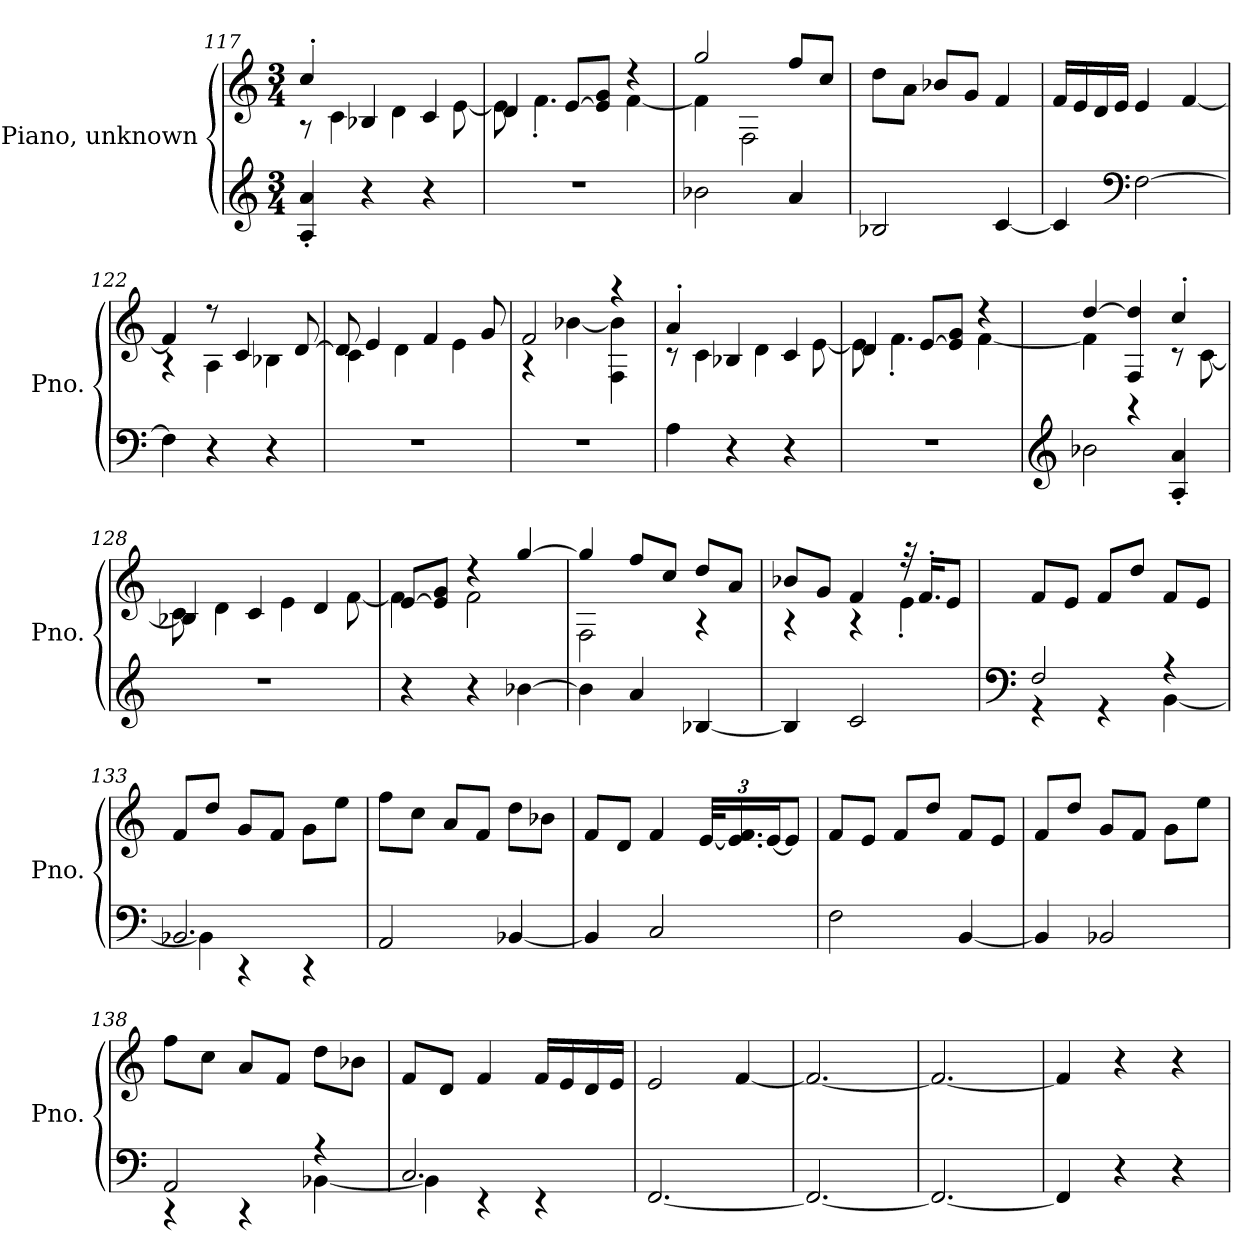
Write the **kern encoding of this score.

**kern	**kern
*part1	*part1
*staff2	*staff1
*I"Piano, unknown	*
*I'Pno.	*
!!LO:LB:g=z
*clefG2	*clefG2
*k[]	*k[]
*M3/4	*M3/4
=117	=117
*	*^
4A/' 4a/'	4cc'/	8r
.	.	4c\
4r	4B-X/	.
.	.	4d\
4r	4c/	.
.	.	[8e\
=118	=118	=118
2.r	4d/	8e\]
.	.	4.f'\
.	[8e/L	.
.	8e/] 8g/J	.
.	4r	[4f\
=119	=119	=119
2b-X\	2gg/	4f\]
.	.	2F\
4a/	8ff/L	.
.	8cc/J	.
*	*v	*v
=120	=120
2B-X/	8dd\L
.	8a\J
.	8b-X/L
.	8g/J
[4c/	4f/
=121	=121
4c/]	16f/LL
.	16e/
.	16d/
.	16e/JJ
*clefF4	*
[2F\	4e/
.	[4f/
=122	=122
*	*^
4F\]	4f/]	4r
4r	8r	4A\
.	4c/	.
4r	.	4B-X\
.	[8d/	.
!!LO:LB:g=z	!!
=123	=123	=123
2.r	8d/]	4c\
.	4e/	.
.	.	4d\
.	4f/	.
.	.	4e\
.	8g/	.
=124	=124	=124
2.r	2f/	4r
.	.	[4b-X\
.	4r	4F\ 4b-\]
=125	=125	=125
4A\	4a'/	8r
.	.	4c\
4r	4B-X/	.
.	.	4d\
4r	4c/	.
.	.	[8e\
=126	=126	=126
2.r	4d/	8e\]
.	.	4.f'\
.	[8e/L	.
.	8e/] 8g/J	.
.	4r	[4f\
=127	=127	=127
*clefG2	*	*
2b-X\	[4dd/	4f\]
.	4F/ 4dd/]	4r
4A/' 4a/'	4cc'/	8r
.	.	[8c\
=128	=128	=128
2.r	4B-X/	8c\]
.	.	4d\
.	4c/	.
.	.	4e\
.	4d/	.
.	.	[8f\
!!LO:LB:g=z	!!
=129	=129	=129
4r	[8e/L	4f\]
.	8e/] 8g/J	.
4r	4r	2f\
[4b-X\	[4gg/	.
=130	=130	=130
4b-\]	4gg/]	2F\
4a/	8ff/L	.
.	8cc/J	.
[4B-X/	8dd/L	4r
.	8a/J	.
=131	=131	=131
4B-/]	8b-X/L	4r
.	8g/J	.
2c/	4f/	4r
.	32r	4e'\
.	16.f'/KL	.
.	8e/J	.
*	*v	*v
=132	=132
*clefF4	*
*^	*
2F/	4r	8f/L
.	.	8e/J
.	4r	8f/L
.	.	8dd/J
4r	[4BB\	8f/L
.	.	8e/J
=133	=133	=133
2.BB-X/	4BB\]	8f/L
.	.	8dd/J
.	4r	8g/L
.	.	8f/J
.	4r	8g\L
.	.	8ee\J
*v	*v	*
=134	=134
2AA/	8ff\L
.	8cc\J
.	8a/L
.	8f/J
[4BB-X/	8dd\L
.	8b-X\J
!!LO:PB:g=z
=135	=135
4BB-/]	8f/L
.	8d/J
2C/	4f/
*	*Xbrackettup
.	[48e/KLL
.	24.e/] 24.f/
.	[24e/J
.	8e/J]
=136	=136
2F\	8f/L
.	8e/J
.	8f/L
.	8dd/J
[4BB/	8f/L
.	8e/J
=137	=137
4BB/]	8f/L
.	8dd/J
2BB-X/	8g/L
.	8f/J
.	8g\L
.	8ee\J
=138	=138
*^	*
2AA/	4r	8ff\L
.	.	8cc\J
.	4r	8a/L
.	.	8f/J
4r	[4BB-X\	8dd\L
.	.	8b-X\J
=139	=139	=139
2.C/	4BB-\]	8f/L
.	.	8d/J
.	4r	4f/
.	4r	16f/LL
.	.	16e/
.	.	16d/
.	.	16e/JJ
*v	*v	*
=140	=140
[2.FF/	2e/
.	[4f/
=141	=141
2.FF/_	2.f/_
!!LO:LB:g=z
=142	=142
2.FF/_	2.f/_
=143	=143
4FF/]	4f/]
4r	4r
4r	4r
=	=
*-	*-
